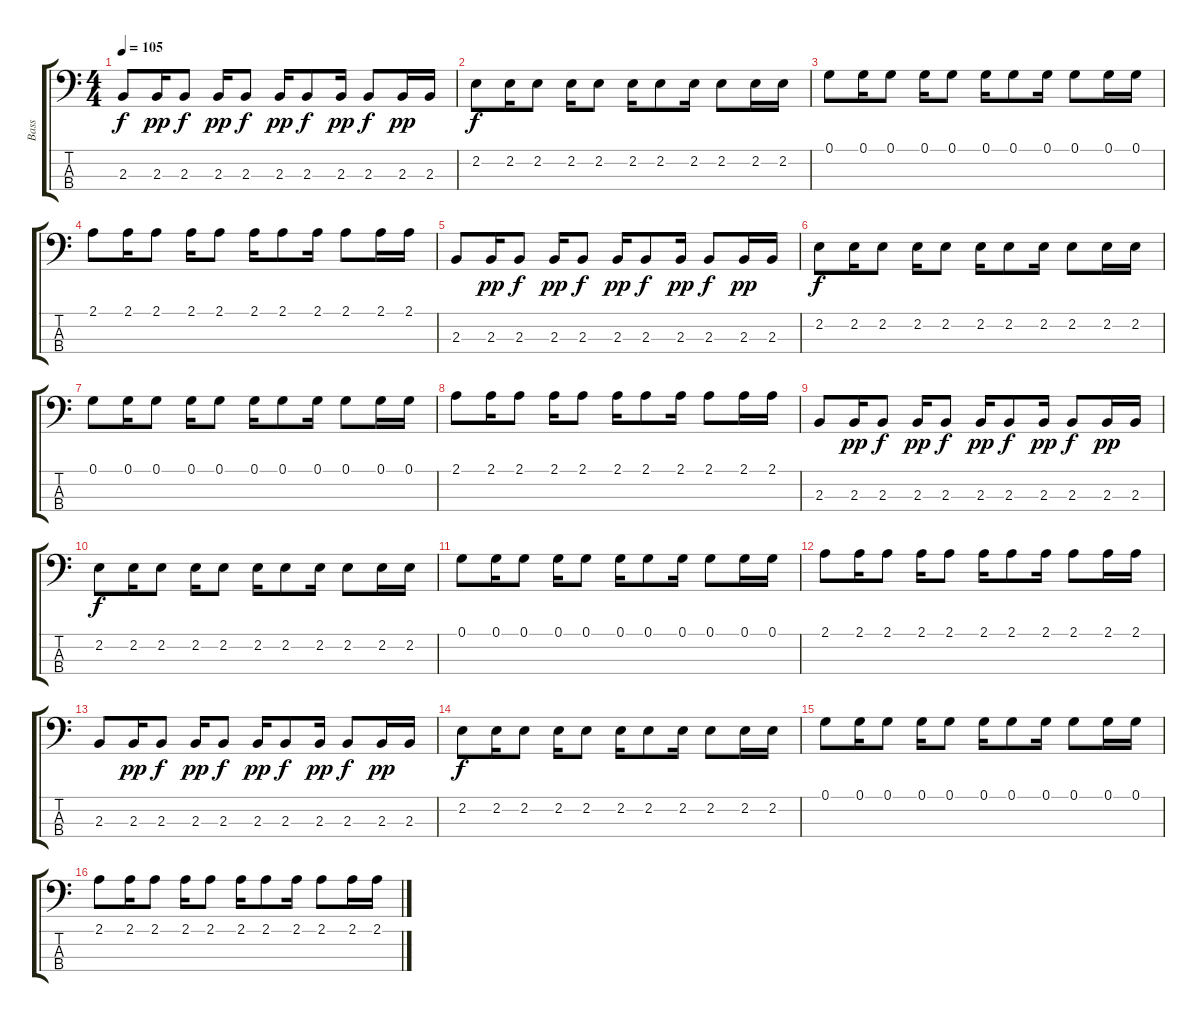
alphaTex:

\track ("Bass" "Bass") {instrument synthbass1}
\staff {score tabs}
\tuning (G2 D2 A1 E1) {hide}
\ts (4 4)
\tempo 105
\clef f4
\ks c
2.3.8{dy f volume 13 balance 8} 2.3.16{dy pp balance 0} 2.3.8{dy f balance 8} 2.3.16{dy pp balance 16} 2.3.8{dy f balance 8} 2.3.16{dy pp balance 0} 2.3.8{dy f balance 8} 2.3.16{dy pp balance 16} 2.3.8{dy f balance 8} 2.3.16{dy pp balance 0} 2.3.16{balance 16} |
2.2.8{dy f volume 13 balance 8} 2.2.16{balance 0} 2.2.8{balance 8} 2.2.16{balance 16} 2.2.8{balance 8} 2.2.16{balance 0} 2.2.8{balance 8} 2.2.16{balance 16} 2.2.8{balance 8} 2.2.16{balance 0} 2.2.16{balance 16} |
0.1.8{volume 13 balance 8} 0.1.16{balance 0} 0.1.8{balance 8} 0.1.16{balance 16} 0.1.8{balance 8} 0.1.16{balance 0} 0.1.8{balance 8} 0.1.16{balance 16} 0.1.8{balance 8} 0.1.16{balance 0} 0.1.16{balance 16} |
2.1.8{volume 13 balance 8} 2.1.16{balance 0} 2.1.8{balance 8} 2.1.16{balance 16} 2.1.8{balance 8} 2.1.16{balance 0} 2.1.8{balance 8} 2.1.16{balance 16} 2.1.8{balance 8} 2.1.16{balance 0} 2.1.16{balance 16} |
2.3.8{volume 13 balance 8} 2.3.16{dy pp balance 0} 2.3.8{dy f balance 8} 2.3.16{dy pp balance 16} 2.3.8{dy f balance 8} 2.3.16{dy pp balance 0} 2.3.8{dy f balance 8} 2.3.16{dy pp balance 16} 2.3.8{dy f balance 8} 2.3.16{dy pp balance 0} 2.3.16{balance 16} |
2.2.8{dy f volume 13 balance 8} 2.2.16{balance 0} 2.2.8{balance 8} 2.2.16{balance 16} 2.2.8{balance 8} 2.2.16{balance 0} 2.2.8{balance 8} 2.2.16{balance 16} 2.2.8{balance 8} 2.2.16{balance 0} 2.2.16{balance 16} |
0.1.8{volume 13 balance 8} 0.1.16{balance 0} 0.1.8{balance 8} 0.1.16{balance 16} 0.1.8{balance 8} 0.1.16{balance 0} 0.1.8{balance 8} 0.1.16{balance 16} 0.1.8{balance 8} 0.1.16{balance 0} 0.1.16{balance 16} |
2.1.8{volume 13 balance 8} 2.1.16{balance 0} 2.1.8{balance 8} 2.1.16{balance 16} 2.1.8{balance 8} 2.1.16{balance 0} 2.1.8{balance 8} 2.1.16{balance 16} 2.1.8{balance 8} 2.1.16{balance 0} 2.1.16{balance 16} |
2.3.8{volume 13 balance 8} 2.3.16{dy pp balance 0} 2.3.8{dy f balance 8} 2.3.16{dy pp balance 16} 2.3.8{dy f balance 8} 2.3.16{dy pp balance 0} 2.3.8{dy f balance 8} 2.3.16{dy pp balance 16} 2.3.8{dy f balance 8} 2.3.16{dy pp balance 0} 2.3.16{balance 16} |
2.2.8{dy f volume 13 balance 8} 2.2.16{balance 0} 2.2.8{balance 8} 2.2.16{balance 16} 2.2.8{balance 8} 2.2.16{balance 0} 2.2.8{balance 8} 2.2.16{balance 16} 2.2.8{balance 8} 2.2.16{balance 0} 2.2.16{balance 16} |
0.1.8{volume 13 balance 8} 0.1.16{balance 0} 0.1.8{balance 8} 0.1.16{balance 16} 0.1.8{balance 8} 0.1.16{balance 0} 0.1.8{balance 8} 0.1.16{balance 16} 0.1.8{balance 8} 0.1.16{balance 0} 0.1.16{balance 16} |
2.1.8{volume 13 balance 8} 2.1.16{balance 0} 2.1.8{balance 8} 2.1.16{balance 16} 2.1.8{balance 8} 2.1.16{balance 0} 2.1.8{balance 8} 2.1.16{balance 16} 2.1.8{balance 8} 2.1.16{balance 0} 2.1.16{balance 16} |
2.3.8{volume 13 balance 8} 2.3.16{dy pp balance 0} 2.3.8{dy f balance 8} 2.3.16{dy pp balance 16} 2.3.8{dy f balance 8} 2.3.16{dy pp balance 0} 2.3.8{dy f balance 8} 2.3.16{dy pp balance 16} 2.3.8{dy f balance 8} 2.3.16{dy pp balance 0} 2.3.16{balance 16} |
2.2.8{dy f volume 13 balance 8} 2.2.16{balance 0} 2.2.8{balance 8} 2.2.16{balance 16} 2.2.8{balance 8} 2.2.16{balance 0} 2.2.8{balance 8} 2.2.16{balance 16} 2.2.8{balance 8} 2.2.16{balance 0} 2.2.16{balance 16} |
0.1.8{volume 13 balance 8} 0.1.16{balance 0} 0.1.8{balance 8} 0.1.16{balance 16} 0.1.8{balance 8} 0.1.16{balance 0} 0.1.8{balance 8} 0.1.16{balance 16} 0.1.8{balance 8} 0.1.16{balance 0} 0.1.16{balance 16} |
2.1.8{volume 13 balance 8} 2.1.16{balance 0} 2.1.8{balance 8} 2.1.16{balance 16} 2.1.8{balance 8} 2.1.16{balance 0} 2.1.8{balance 8} 2.1.16{balance 16} 2.1.8{balance 8} 2.1.16{balance 0} 2.1.16{balance 16}
